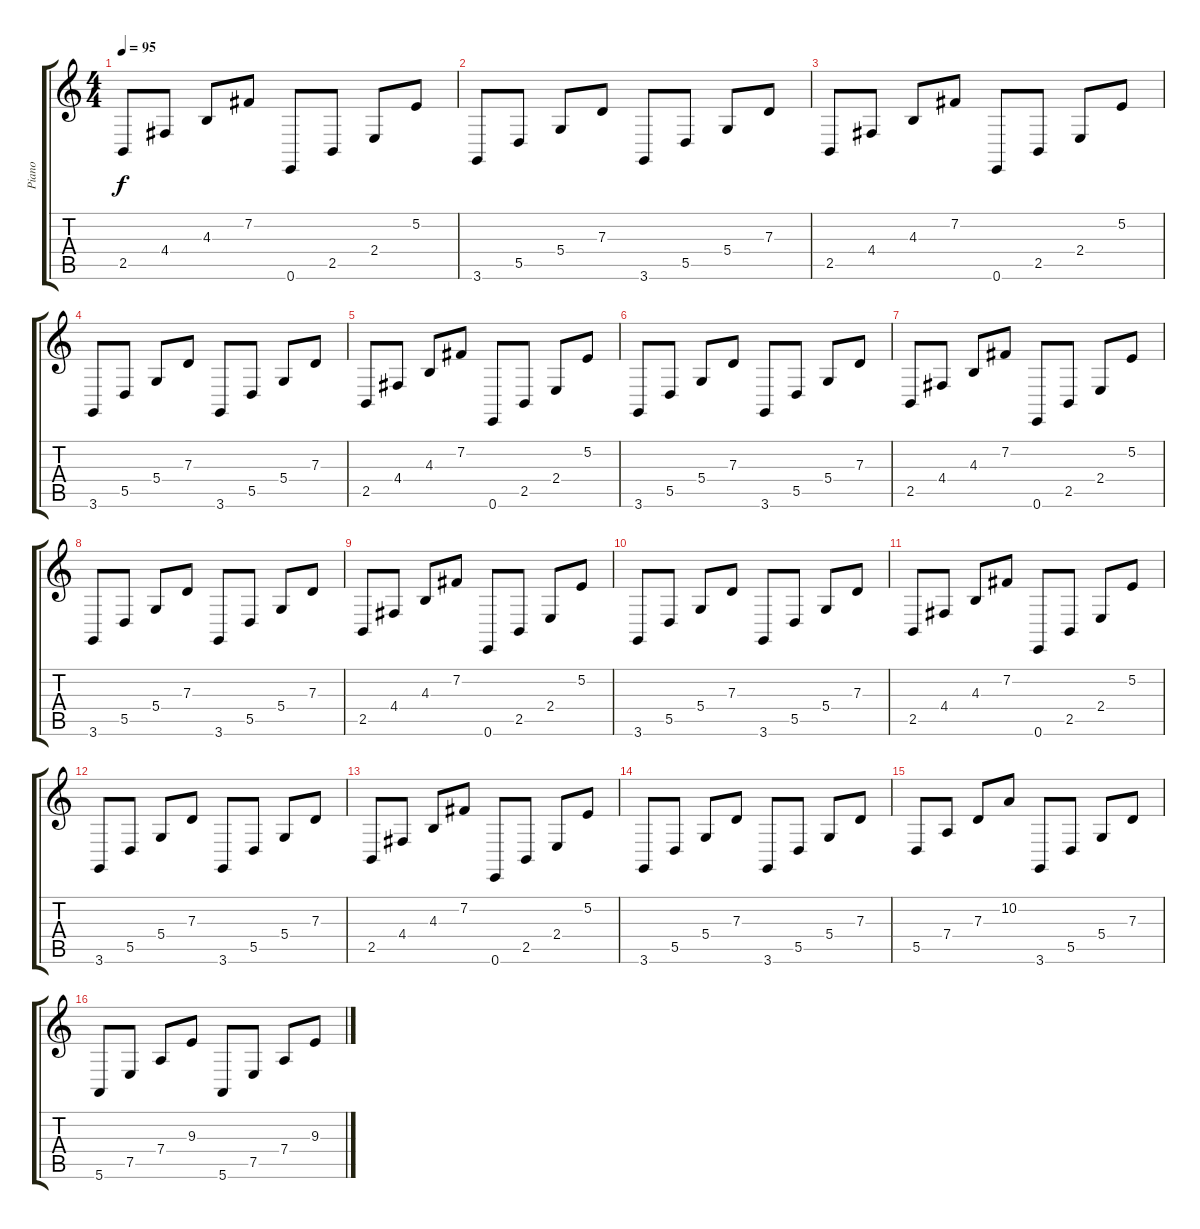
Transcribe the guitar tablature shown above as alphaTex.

\track ("Piano" "Piano") {instrument acousticgrandpiano}
\staff {score tabs}
\tuning (E4 B3 G3 D3 A2 E2) {hide}
\ts (4 4)
\tempo 95
\clef g2
\ks c
2.5.8{dy f instrument acousticgrandpiano} 4.4.8 4.3.8 7.2.8 0.6.8 2.5.8 2.4.8 5.2.8 |
3.6.8 5.5.8 5.4.8 7.3.8 3.6.8 5.5.8 5.4.8 7.3.8 |
2.5.8{instrument acousticgrandpiano} 4.4.8 4.3.8 7.2.8 0.6.8 2.5.8 2.4.8 5.2.8 |
3.6.8 5.5.8 5.4.8 7.3.8 3.6.8 5.5.8 5.4.8 7.3.8 |
2.5.8{instrument acousticgrandpiano} 4.4.8 4.3.8 7.2.8 0.6.8 2.5.8 2.4.8 5.2.8 |
3.6.8 5.5.8 5.4.8 7.3.8 3.6.8 5.5.8 5.4.8 7.3.8 |
2.5.8{instrument acousticgrandpiano} 4.4.8 4.3.8 7.2.8 0.6.8 2.5.8 2.4.8 5.2.8 |
3.6.8 5.5.8 5.4.8 7.3.8 3.6.8 5.5.8 5.4.8 7.3.8 |
2.5.8{instrument acousticgrandpiano} 4.4.8 4.3.8 7.2.8 0.6.8 2.5.8 2.4.8 5.2.8 |
3.6.8 5.5.8 5.4.8 7.3.8 3.6.8 5.5.8 5.4.8 7.3.8 |
2.5.8{instrument acousticgrandpiano} 4.4.8 4.3.8 7.2.8 0.6.8 2.5.8 2.4.8 5.2.8 |
3.6.8 5.5.8 5.4.8 7.3.8 3.6.8 5.5.8 5.4.8 7.3.8 |
2.5.8{instrument acousticgrandpiano} 4.4.8 4.3.8 7.2.8 0.6.8 2.5.8 2.4.8 5.2.8 |
3.6.8 5.5.8 5.4.8 7.3.8 3.6.8 5.5.8 5.4.8 7.3.8 |
5.5.8{instrument acousticgrandpiano} 7.4.8 7.3.8 10.2.8 3.6.8 5.5.8 5.4.8 7.3.8 |
5.6.8 7.5.8 7.4.8 9.3.8 5.6.8 7.5.8 7.4.8 9.3.8
